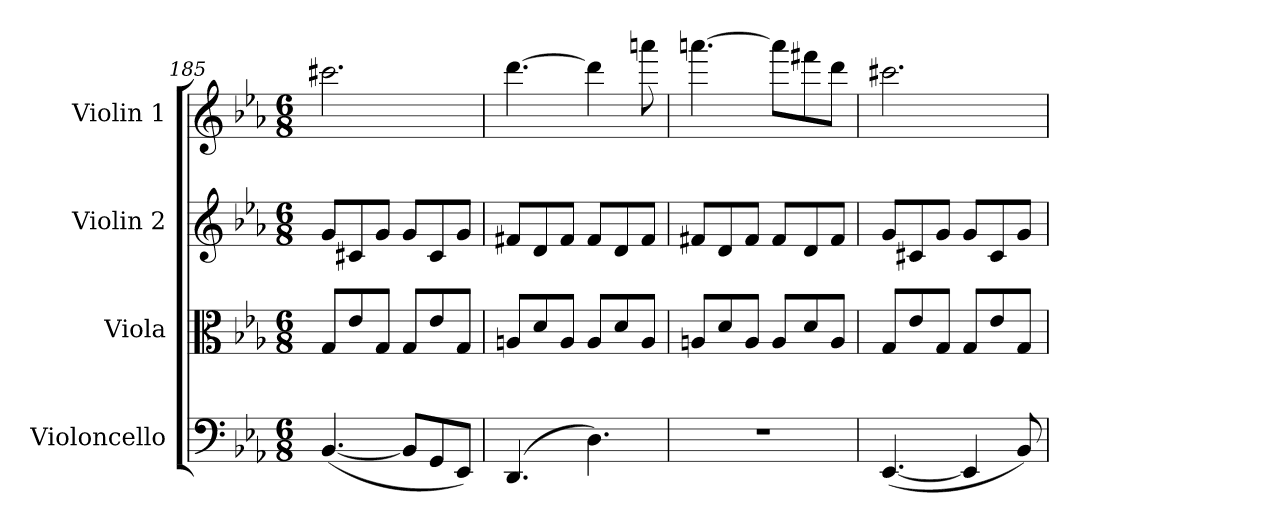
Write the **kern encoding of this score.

**kern	**kern	**kern	**kern
*part4	*part3	*part2	*part1
*staff4	*staff3	*staff2	*staff1
*I"Violoncello	*I"Viola	*I"Violin 2	*I"Violin 1
*I'Vc	*I'Vla	*I'Vln	*I'Vln
*clefF4	*clefC3	*clefG2	*clefG2
*k[b-e-a-]	*k[b-e-a-]	*k[b-e-a-]	*k[b-e-a-]
*M6/8	*M6/8	*M6/8	*M6/8
=185	=185	=185	=185
(<[4.BB-/	8G/L	8g/L	2.ccc#X\
.	8e-/	8c#X/	.
.	8G/J	8g/J	.
8BB-/L]	8G/L	8g/L	.
8GG/	8e-/	8c#/	.
8EE-/J)	8G/J	8g/J	.
!!LO:LB:g=z
=186	=186	=186	=186
(>4.DD/	8An/L	8f#X/L	[4.ddd\
.	8d/	8d/	.
.	8A/J	8f#/J	.
4.D\)	8A/L	8f#/L	4ddd\]
.	8d/	8d/	.
.	8A/J	8f#/J	8aaan\
=187	=187	=187	=187
2.r	8An/L	8f#X/L	[4.aaan\
.	8d/	8d/	.
.	8A/J	8f#/J	.
.	8A/L	8f#/L	8aaa\L]
.	8d/	8d/	8fff#X\
.	8A/J	8f#/J	8ddd\J
=188	=188	=188	=188
(<[4.EE-/	8G/L	8g/L	2.ccc#X\
.	8e-/	8c#X/	.
.	8G/J	8g/J	.
4EE-/]	8G/L	8g/L	.
.	8e-/	8c#/	.
8BB-/)	8G/J	8g/J	.
=	=	=	=
*-	*-	*-	*-
